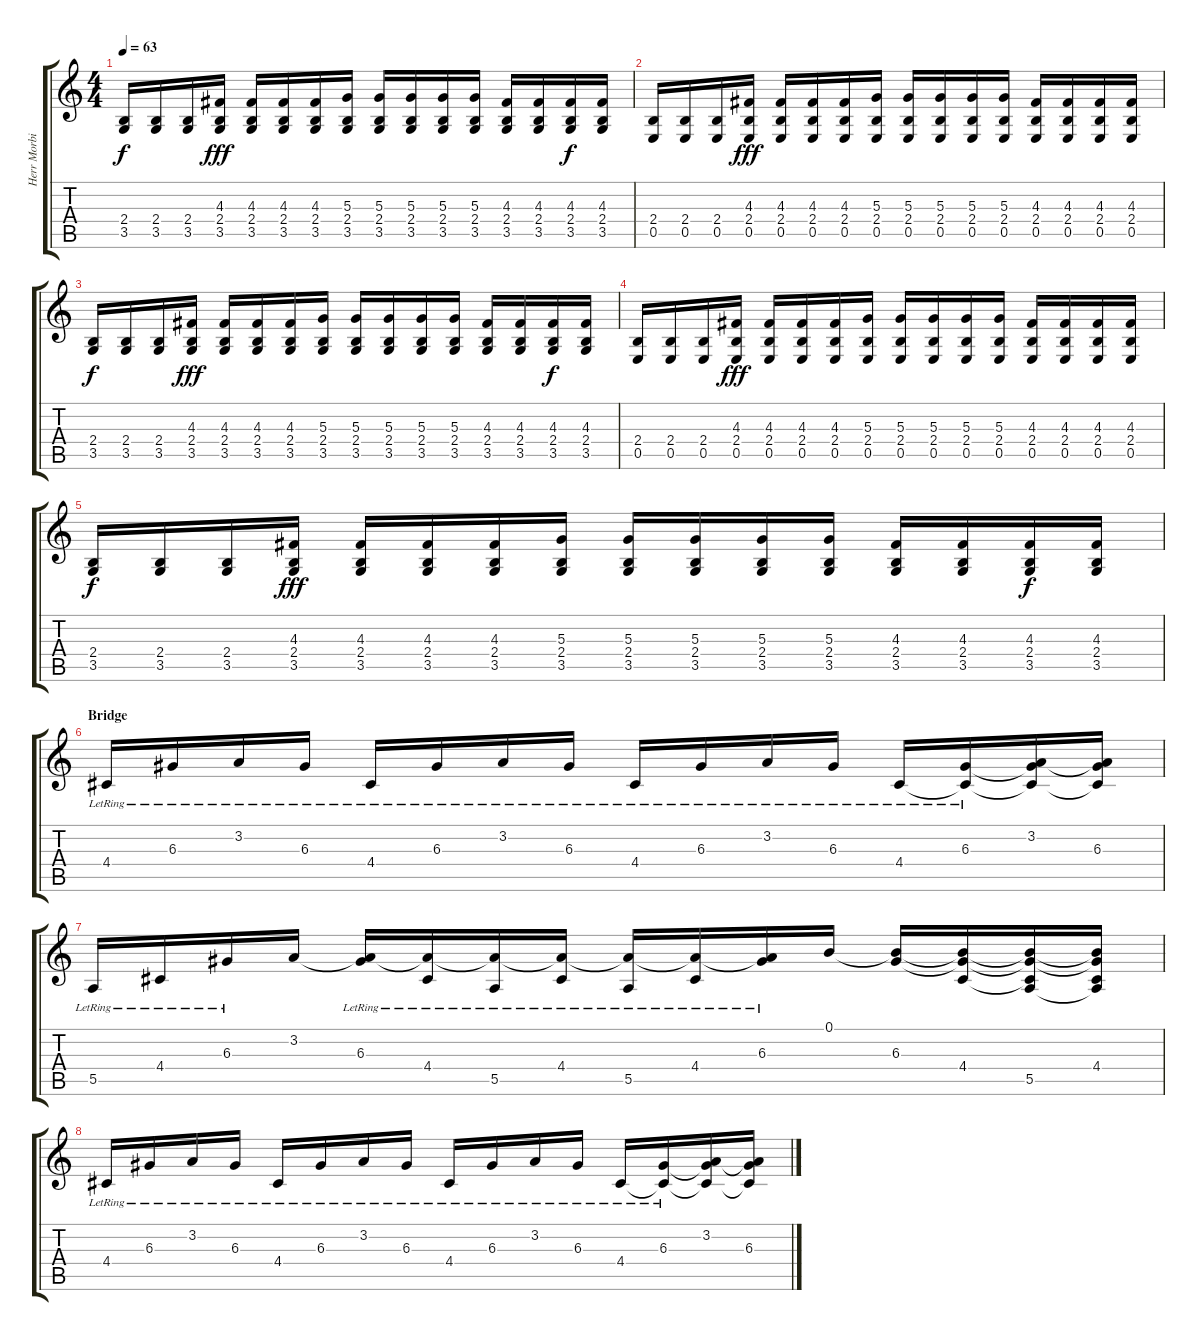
\track ("Herr Morbid" "Herr Morbi") {instrument distortionguitar}
\staff {score tabs}
\tuning (B3 Gb3 D3 A2 E2 B1) {hide}
\ts (4 4)
\tempo 63
\clef g2
\ks c
(2.4 3.5).16{dy f} (2.4 3.5).16 (2.4 3.5).16 (4.3 2.4 3.5).16{dy fff} (4.3 2.4 3.5).16 (4.3 2.4 3.5).16 (4.3 2.4 3.5).16 (5.3 2.4 3.5).16 (5.3 2.4 3.5).16 (5.3 2.4 3.5).16 (5.3 2.4 3.5).16 (5.3 2.4 3.5).16 (4.3 2.4 3.5).16 (4.3 2.4 3.5).16 (4.3 2.4 3.5).16{dy f} (4.3 2.4 3.5).16 |
(2.4 0.5).16 (2.4 0.5).16 (2.4 0.5).16 (4.3 2.4 0.5).16{dy fff} (4.3 2.4 0.5).16 (4.3 2.4 0.5).16 (4.3 2.4 0.5).16 (5.3 2.4 0.5).16 (5.3 2.4 0.5).16 (5.3 2.4 0.5).16 (5.3 2.4 0.5).16 (5.3 2.4 0.5).16 (4.3 2.4 0.5).16 (4.3 2.4 0.5).16 (4.3 2.4 0.5).16 (4.3 2.4 0.5).16 |
(2.4 3.5).16{dy f} (2.4 3.5).16 (2.4 3.5).16 (4.3 2.4 3.5).16{dy fff} (4.3 2.4 3.5).16 (4.3 2.4 3.5).16 (4.3 2.4 3.5).16 (5.3 2.4 3.5).16 (5.3 2.4 3.5).16 (5.3 2.4 3.5).16 (5.3 2.4 3.5).16 (5.3 2.4 3.5).16 (4.3 2.4 3.5).16 (4.3 2.4 3.5).16 (4.3 2.4 3.5).16{dy f} (4.3 2.4 3.5).16 |
(2.4 0.5).16 (2.4 0.5).16 (2.4 0.5).16 (4.3 2.4 0.5).16{dy fff} (4.3 2.4 0.5).16 (4.3 2.4 0.5).16 (4.3 2.4 0.5).16 (5.3 2.4 0.5).16 (5.3 2.4 0.5).16 (5.3 2.4 0.5).16 (5.3 2.4 0.5).16 (5.3 2.4 0.5).16 (4.3 2.4 0.5).16 (4.3 2.4 0.5).16 (4.3 2.4 0.5).16 (4.3 2.4 0.5).16 |
(2.4 3.5).16{dy f} (2.4 3.5).16 (2.4 3.5).16 (4.3 2.4 3.5).16{dy fff} (4.3 2.4 3.5).16 (4.3 2.4 3.5).16 (4.3 2.4 3.5).16 (5.3 2.4 3.5).16 (5.3 2.4 3.5).16 (5.3 2.4 3.5).16 (5.3 2.4 3.5).16 (5.3 2.4 3.5).16 (4.3 2.4 3.5).16 (4.3 2.4 3.5).16 (4.3 2.4 3.5).16{dy f} (4.3 2.4 3.5).16 |
\section ("" "Bridge")
4.4{lr}.16 6.3{lr}.16 3.2{lr}.16 6.3{lr}.16 4.4{lr}.16 6.3{lr}.16 3.2{lr}.16 6.3{lr}.16 4.4{lr}.16 6.3{lr}.16 3.2{lr}.16 6.3{lr}.16 4.4{lr}.16 (6.3{lr} 4.4{t}).16 (3.2 6.3{t} 4.4{t}).16 (3.2{t} 6.3 4.4{t}).16 |
5.5{lr}.16 4.4{lr}.16 6.3{lr}.16 3.2.16 (3.2{t} 6.3{lr}).16 (3.2{t} 4.4{lr}).16 (3.2{t} 5.5{lr}).16 (3.2{t} 4.4{lr}).16 (3.2{t} 5.5{lr}).16 (3.2{t} 4.4{lr}).16 (3.2{t} 6.3{lr}).16 0.1.16 (0.1{t} 6.3).16 (0.1{t} 6.3{t} 4.4).16 (0.1{t} 6.3{t} 4.4{t} 5.5).16 (0.1{t} 6.3{t} 4.4 5.5{t}).16 |
4.4{lr}.16 6.3{lr}.16 3.2{lr}.16 6.3{lr}.16 4.4{lr}.16 6.3{lr}.16 3.2{lr}.16 6.3{lr}.16 4.4{lr}.16 6.3{lr}.16 3.2{lr}.16 6.3{lr}.16 4.4{lr}.16 (6.3{lr} 4.4{t}).16 (3.2 6.3{t} 4.4{t}).16 (3.2{t} 6.3 4.4{t}).16
